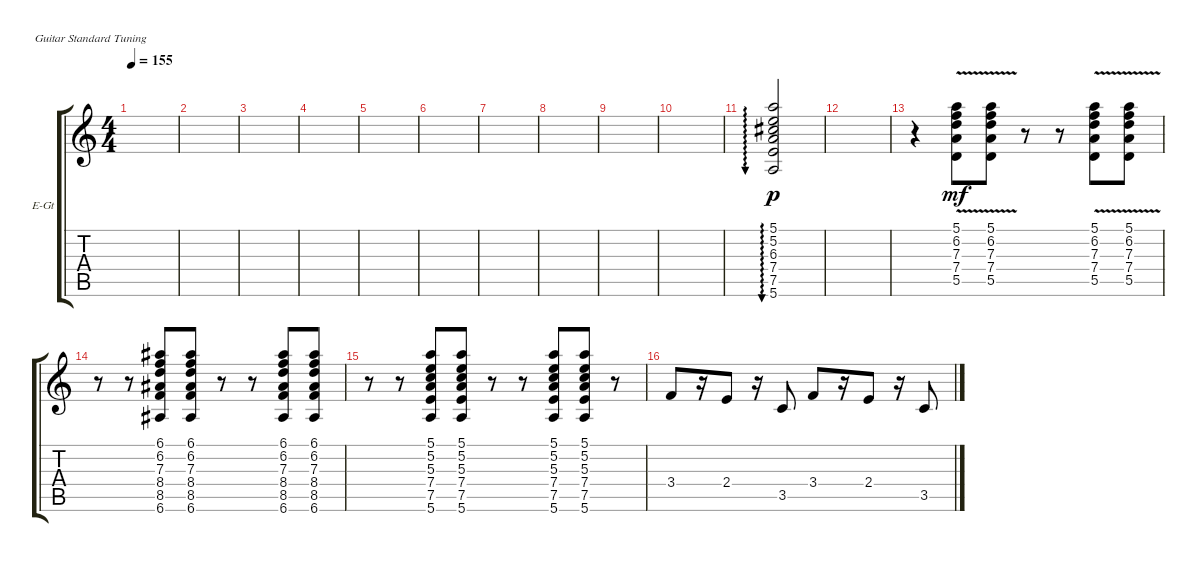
\defaultSystemsLayout 4
\bracketExtendMode groupsimilarinstruments
\firstSystemTrackNameOrientation horizontal
\otherSystemsTrackNameOrientation horizontal
\track ("Electric Guitar" "E-Gt") {instrument overdrivenguitar}
\staff {score tabs}
\tuning (E4 B3 G3 D3 A2 E2)
\ts (4 4)
\tempo 155
\clef g2
\ks c
|
|
|
|
|
|
|
|
|
|
(5.6 7.5 7.4 6.3 5.2 5.1).2{au 0 dy p} |
|
r.4 (5.5{v} 7.4{v} 7.3{v} 6.2{v} 5.1{v}).8{dy mf} (5.5{v} 7.4{v} 7.3{v} 6.2{v} 5.1{v}).8 r.8 r.8 (5.5{v} 7.4{v} 7.3{v} 6.2{v} 5.1{v}).8 (5.5{v} 7.4{v} 7.3{v} 6.2{v} 5.1{v}).8 |
r.8 r.8 (6.6 8.5 8.4 7.3 6.2 6.1).8 (6.6 8.5 8.4 7.3 6.2 6.1).8 r.8 r.8 (6.6 8.5 8.4 7.3 6.2 6.1).8 (6.6 8.5 8.4 7.3 6.2 6.1).8 |
r.8 r.8 (5.1 5.2 7.5 7.4 5.6 5.3).8 (5.1 5.2 7.5 7.4 5.6 5.3).8 r.8 r.8 (5.1 5.2 7.5 7.4 5.6 5.3).8 (5.1 5.2 7.5 7.4 5.6 5.3).8 r.8 |
3.4.8 r.16 2.4.8 r.16 3.5.8 3.4.8 r.16 2.4.8 r.16 3.5.8
